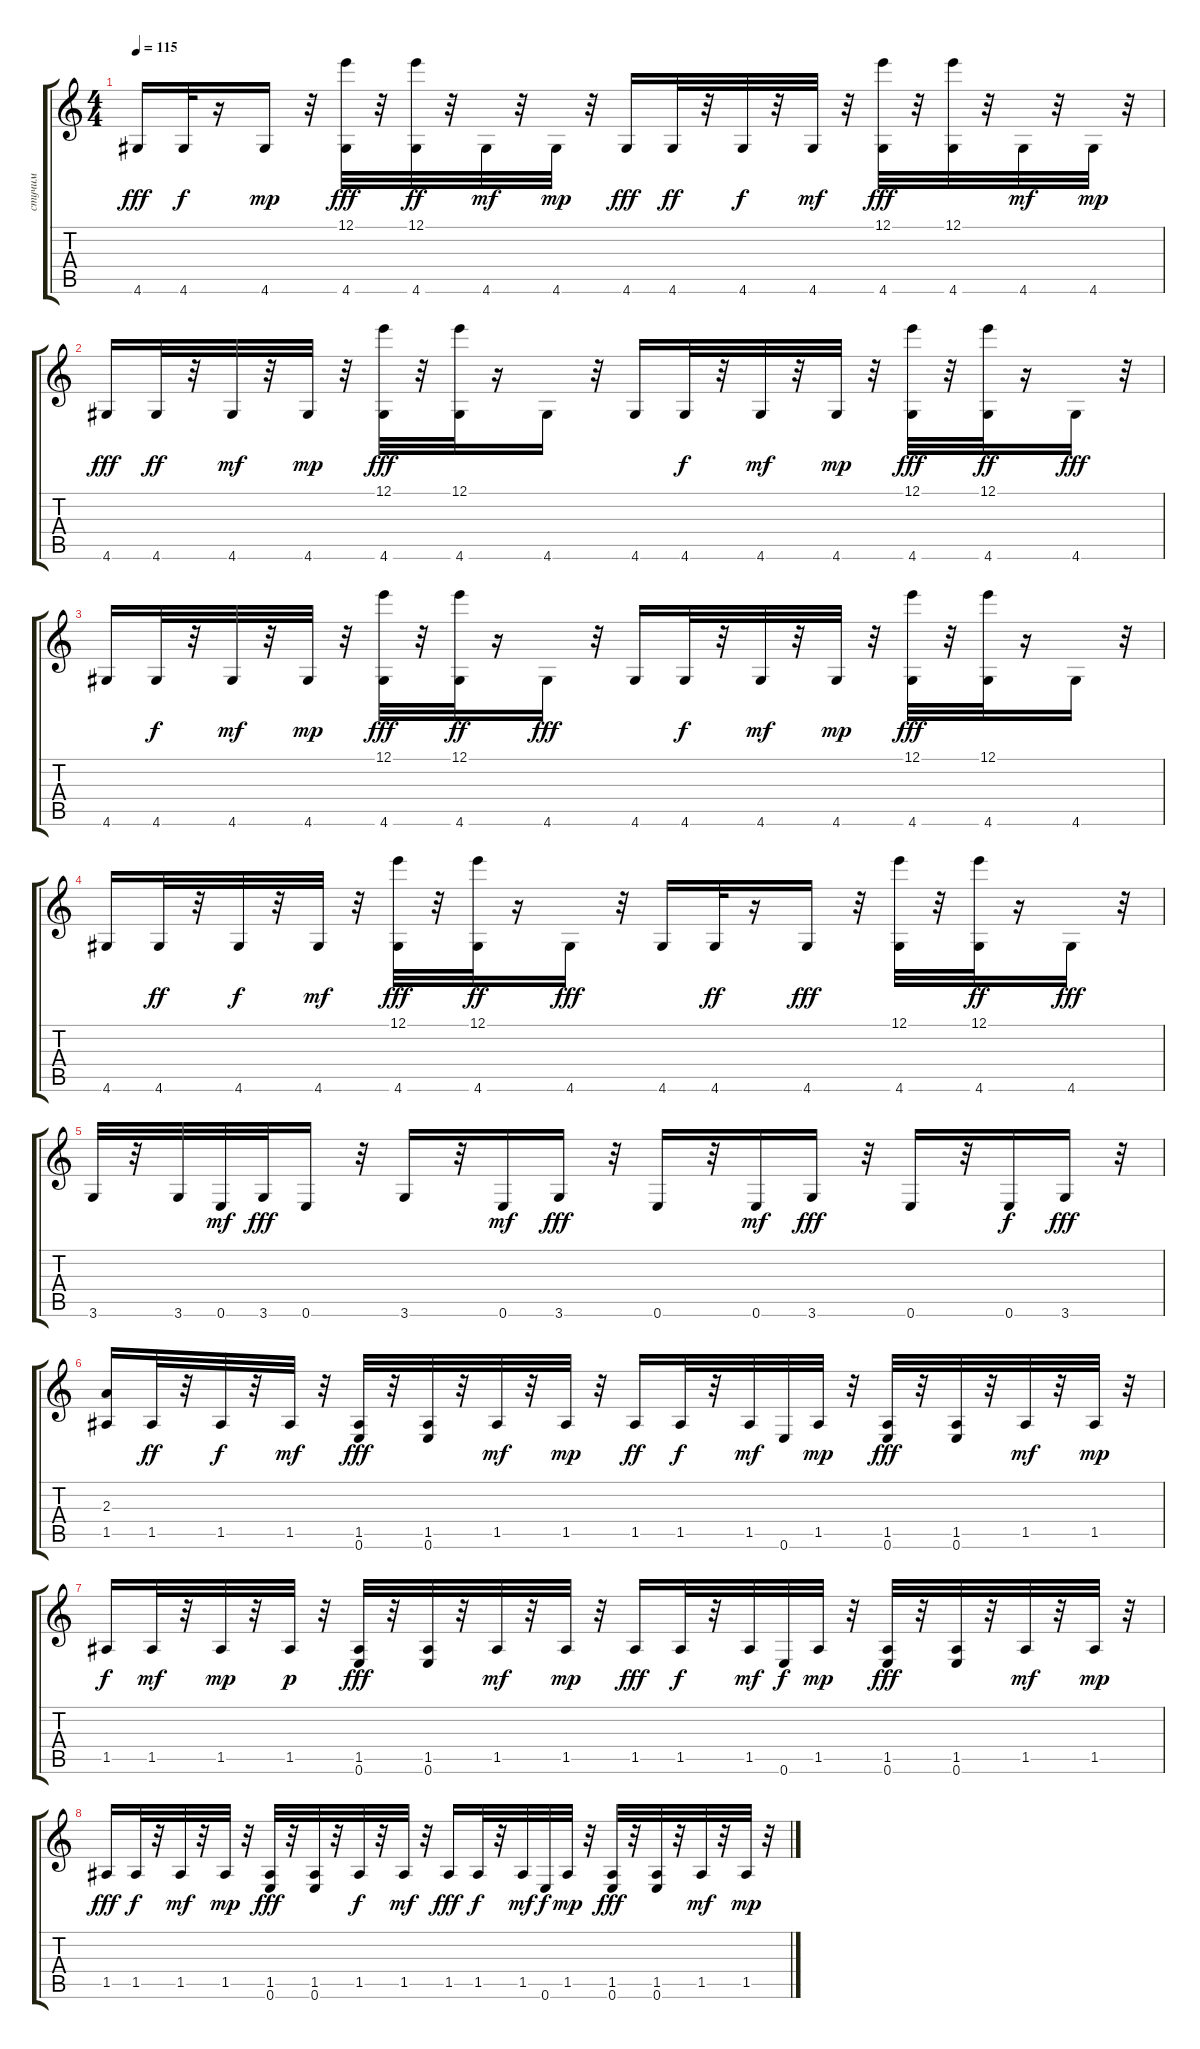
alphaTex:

\track ("стучим" "стучим") {instrument acousticguitarnylon}
\staff {score tabs}
\tuning (E4 B3 G3 D3 A2 E2) {hide}
\ts (4 4)
\tempo 115
\clef g2
\ks c
4.6.16{dy fff} 4.6.32{dy f} r.16 4.6.16{dy mp} r.32 (12.1 4.6).32{dy fff} r.32 (12.1 4.6).32{dy ff} r.32 4.6.32{dy mf} r.32 4.6.32{dy mp} r.32 4.6.16{dy fff} 4.6.32{dy ff} r.32 4.6.32{dy f} r.32 4.6.32{dy mf} r.32 (12.1 4.6).32{dy fff} r.32 (12.1 4.6).32 r.32 4.6.32{dy mf} r.32 4.6.32{dy mp} r.32 |
4.6.16{dy fff} 4.6.32{dy ff} r.32 4.6.32{dy mf} r.32 4.6.32{dy mp} r.32 (12.1 4.6).32{dy fff} r.32 (12.1 4.6).32 r.16 4.6.16 r.32 4.6.16 4.6.32{dy f} r.32 4.6.32{dy mf} r.32 4.6.32{dy mp} r.32 (12.1 4.6).32{dy fff} r.32 (12.1 4.6).32{dy ff} r.16 4.6.16{dy fff} r.32 |
4.6.16 4.6.32{dy f} r.32 4.6.32{dy mf} r.32 4.6.32{dy mp} r.32 (12.1 4.6).32{dy fff} r.32 (12.1 4.6).32{dy ff} r.16 4.6.16{dy fff} r.32 4.6.16 4.6.32{dy f} r.32 4.6.32{dy mf} r.32 4.6.32{dy mp} r.32 (12.1 4.6).32{dy fff} r.32 (12.1 4.6).32 r.16 4.6.16 r.32 |
4.6.16 4.6.32{dy ff} r.32 4.6.32{dy f} r.32 4.6.32{dy mf} r.32 (12.1 4.6).32{dy fff} r.32 (12.1 4.6).32{dy ff} r.16 4.6.16{dy fff} r.32 4.6.16 4.6.32{dy ff} r.16 4.6.16{dy fff} r.32 (12.1 4.6).32 r.32 (12.1 4.6).32{dy ff} r.16 4.6.16{dy fff} r.32 |
3.6.32 r.32 3.6.32 0.6.32{dy mf} 3.6.32{dy fff} 0.6.16 r.32 3.6.16 r.32 0.6.16{dy mf} 3.6.16{dy fff} r.32 0.6.16 r.32 0.6.16{dy mf} 3.6.16{dy fff} r.32 0.6.16 r.32 0.6.16{dy f} 3.6.16{dy fff} r.32 |
(2.3 1.5).16 1.5.32{dy ff} r.32 1.5.32{dy f} r.32 1.5.32{dy mf} r.32 (1.5 0.6).32{dy fff} r.32 (1.5 0.6).32 r.32 1.5.32{dy mf} r.32 1.5.32{dy mp} r.32 1.5.16{dy ff} 1.5.32{dy f} r.32 1.5.32{dy mf} 0.6.32 1.5.32{dy mp} r.32 (1.5 0.6).32{dy fff} r.32 (1.5 0.6).32 r.32 1.5.32{dy mf} r.32 1.5.32{dy mp} r.32 |
1.5.16{dy f} 1.5.32{dy mf} r.32 1.5.32{dy mp} r.32 1.5.32{dy p} r.32 (1.5 0.6).32{dy fff} r.32 (1.5 0.6).32 r.32 1.5.32{dy mf volume 16} r.32 1.5.32{dy mp} r.32 1.5.16{dy fff} 1.5.32{dy f balance 0} r.32 1.5.32{dy mf} 0.6.32{dy f balance 16} 1.5.32{dy mp} r.32 (1.5 0.6).32{dy fff} r.32 (1.5 0.6).32{balance 8} r.32 1.5.32{dy mf} r.32 1.5.32{dy mp} r.32 |
1.5.16{dy fff} 1.5.32{dy f} r.32 1.5.32{dy mf} r.32 1.5.32{dy mp} r.32 (1.5 0.6).32{dy fff} r.32 (1.5 0.6).32 r.32 1.5.32{dy f} r.32 1.5.32{dy mf} r.32 1.5.16{dy fff} 1.5.32{dy f} r.32 1.5.32{dy mf} 0.6.32{dy f} 1.5.32{dy mp} r.32 (1.5 0.6).32{dy fff} r.32 (1.5 0.6).32 r.32 1.5.32{dy mf} r.32 1.5.32{dy mp} r.32
